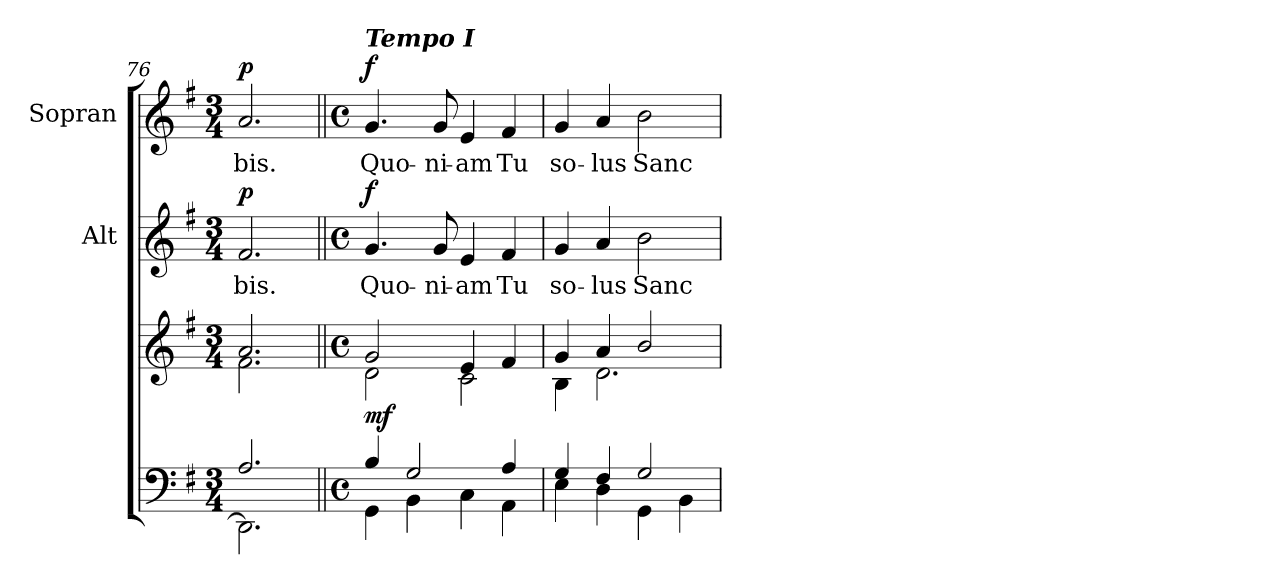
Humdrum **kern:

**kern	**kern	**dynam	**kern	**text	**dynam	**kern	**text	**dynam
*part3	*part3	*part3	*part2	*part2	*part2	*part1	*part1	*part1
*staff4	*staff3	*staff3/4	*staff2	*staff2	*staff2	*staff1	*staff1	*staff1
*	*	*	*I"Alt	*	*	*I"Sopran	*	*
*	*	*	*I'A.	*	*	*I'S.	*	*
*clefF4	*clefG2	*	*clefG2	*	*	*clefG2	*	*
*k[f#]	*k[f#]	*	*k[f#]	*	*	*k[f#]	*	*
*G:	*G:	*	*G:	*	*	*G:	*	*
*M3/4	*M3/4	*	*M3/4	*	*	*M3/4	*	*
=76	=76	=76	=76	=76	=76	=76	=76	=76
*^	*^	*	*	*	*	*	*	*
!	!	!	!	!	!	!LO:LY:b	!LO:DY:a	!	!LO:LY:b	!LO:DY:a
2.A/	2.DD\]	2.a/	2.f#\	.	2.f#/	-bis.	p	2.a/	-bis.	p
=77||	=77||	=77||	=77||	=77||	=77||	=77||	=77||	=77||	=77||	=77||
*M4/4	*	*M4/4	*	*	*M4/4	*	*	*M4/4	*	*
*met(c)	*	*met(c)	*	*	*met(c)	*	*	*met(c)	*	*
!	!	!	!	!	!	!	!	!LO:TX:a:Bi:t=Tempo I	!	!
!	!	!	!	!LO:DY:b	!	!LO:LY:b	!LO:DY:a	!	!LO:LY:b	!LO:DY:a
4B/	4GG\	2g/	2d\	mf	4.g/	Quo-	f	4.g/	Quo-	f
2G/	4BB\	.	.	.	.	.	.	.	.	.
!	!	!	!	!	!	!LO:LY:b	!	!	!LO:LY:b	!
.	.	.	.	.	8g/	-ni-	.	8g/	-ni-	.
!	!	!	!	!	!	!LO:LY:b	!	!	!LO:LY:b	!
.	4C\	4e/	2c\	.	4e/	-am	.	4e/	-am	.
!	!	!	!	!	!	!LO:LY:b	!	!	!LO:LY:b	!
4A/	4AA\	4f#/	.	.	4f#/	Tu	.	4f#/	Tu	.
=78	=78	=78	=78	=78	=78	=78	=78	=78	=78	=78
!	!	!	!	!	!	!LO:LY:b	!	!	!LO:LY:b	!
4G/	4E\	4g/	4B\	.	4g/	so-	.	4g/	so-	.
!	!	!	!	!	!	!LO:LY:b	!	!	!LO:LY:b	!
4F#/	4D\	4a/	2.d\	.	4a/	-lus	.	4a/	-lus	.
!	!	!	!	!	!	!LO:LY:b	!	!	!LO:LY:b	!
2G/	4GG\	2b/	.	.	2b\	Sanc-	.	2b\	Sanc-	.
.	4BB\	.	.	.	.	.	.	.	.	.
*v	*v	*	*	*	*	*	*	*	*	*
*	*v	*v	*	*	*	*	*	*	*
=	=	=	=	=	=	=	=	=
*-	*-	*-	*-	*-	*-	*-	*-	*-
